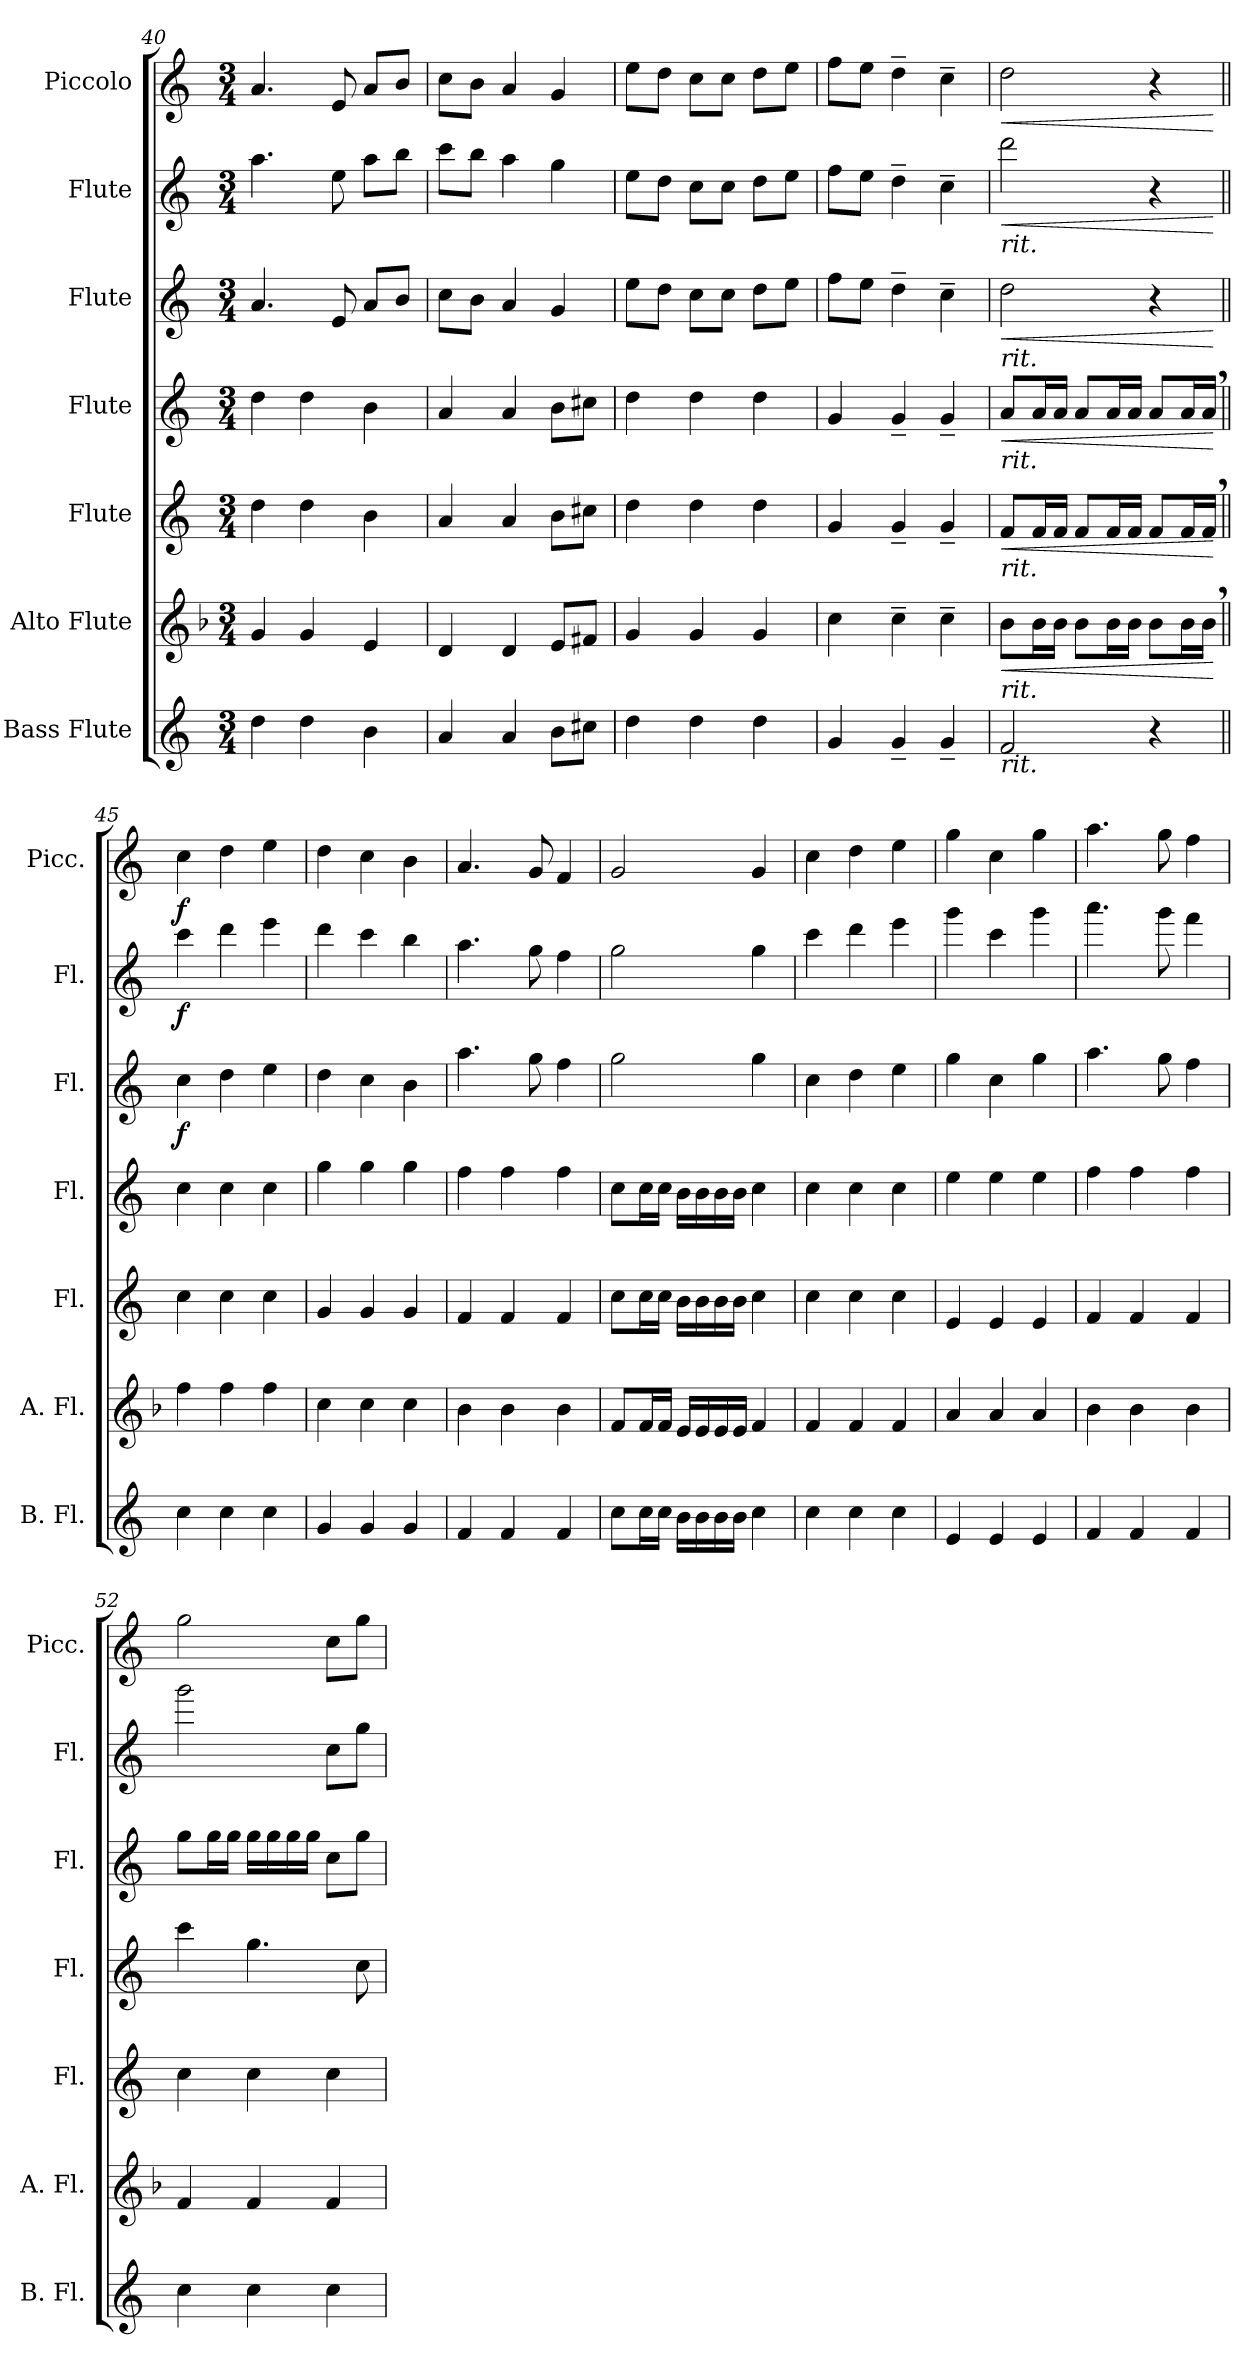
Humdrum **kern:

**kern	**kern	**dynam	**kern	**dynam	**kern	**dynam	**kern	**dynam	**kern	**dynam	**kern	**dynam
*part7	*part6	*part6	*part5	*part5	*part4	*part4	*part3	*part3	*part2	*part2	*part1	*part1
*staff7	*staff6	*staff6	*staff5	*staff5	*staff4	*staff4	*staff3	*staff3	*staff2	*staff2	*staff1	*staff1
*I"Bass Flute	*I"Alto Flute	*	*I"Flute	*	*I"Flute	*	*I"Flute	*	*I"Flute	*	*I"Piccolo	*
*I'B. Fl.	*I'A. Fl.	*	*I'Fl.	*	*I'Fl.	*	*I'Fl.	*	*I'Fl.	*	*I'Picc.	*
*clefG2	*clefG2	*	*clefG2	*	*clefG2	*	*clefG2	*	*clefG2	*	*clefG2	*
*ITrd7c12	*ITrd3c5	*	*	*	*	*	*	*	*	*	*ITrd-7c-12	*
*k[]	*k[]	*	*k[]	*	*k[]	*	*k[]	*	*k[]	*	*k[]	*
*M3/4	*M3/4	*	*M3/4	*	*M3/4	*	*M3/4	*	*M3/4	*	*M3/4	*
=40	=40	=40	=40	=40	=40	=40	=40	=40	=40	=40	=40	=40
4d\	4d/	.	4dd\	.	4dd\	.	4.a/	.	4.aa\	.	4.aa/	.
4d\	4d/	.	4dd\	.	4dd\	.	.	.	.	.	.	.
.	.	.	.	.	.	.	8e/	.	8ee\	.	8ee/	.
4B\	4B/	.	4b\	.	4b\	.	8a/L	.	8aa\L	.	8aa/L	.
.	.	.	.	.	.	.	8b/J	.	8bb\J	.	8bb/J	.
=41	=41	=41	=41	=41	=41	=41	=41	=41	=41	=41	=41	=41
4A/	4A/	.	4a/	.	4a/	.	8cc\L	.	8ccc\L	.	8ccc\L	.
.	.	.	.	.	.	.	8b\J	.	8bb\J	.	8bb\J	.
4A/	4A/	.	4a/	.	4a/	.	4a/	.	4aa\	.	4aa/	.
8B\L	8B/L	.	8b\L	.	8b\L	.	4g/	.	4gg\	.	4gg/	.
8c#X\J	8c#X/J	.	8cc#X\J	.	8cc#X\J	.	.	.	.	.	.	.
=42	=42	=42	=42	=42	=42	=42	=42	=42	=42	=42	=42	=42
4d\	4d/	.	4dd\	.	4dd\	.	8ee\L	.	8ee\L	.	8eee\L	.
.	.	.	.	.	.	.	8dd\J	.	8dd\J	.	8ddd\J	.
4d\	4d/	.	4dd\	.	4dd\	.	8cc\L	.	8cc\L	.	8ccc\L	.
.	.	.	.	.	.	.	8cc\J	.	8cc\J	.	8ccc\J	.
4d\	4d/	.	4dd\	.	4dd\	.	8dd\L	.	8dd\L	.	8ddd\L	.
.	.	.	.	.	.	.	8ee\J	.	8ee\J	.	8eee\J	.
!!LO:PB:g=z
=43	=43	=43	=43	=43	=43	=43	=43	=43	=43	=43	=43	=43
4G/	4g\	.	4g/	.	4g/	.	8ff\L	.	8ff\L	.	8fff\L	.
.	.	.	.	.	.	.	8ee\J	.	8ee\J	.	8eee\J	.
4G~/	4g~\	.	4g~/	.	4g~/	.	4dd~\	.	4dd~\	.	4ddd~\	.
4G~/	4g~\	.	4g~/	.	4g~/	.	4cc~\	.	4cc~\	.	4ccc~\	.
=44	=44	=44	=44	=44	=44	=44	=44	=44	=44	=44	=44	=44
*	*	*	*	*	*	*	*	*	*	*	*MM90	*
!	!	!	!	!	!	!	!	!	!	!	!LO:TX:b:i:t=rit.	!
!	!	!	!	!	!	!	!	!	!LO:TX:b:i:t=rit.	!	!	!
!	!	!	!	!	!	!	!LO:TX:b:i:t=rit.	!	!	!	!	!
!	!	!	!	!	!LO:TX:b:i:t=rit.	!	!	!	!	!	!	!
!	!	!	!LO:TX:b:i:t=rit.	!	!	!	!	!	!	!	!	!
!	!LO:TX:b:i:t=rit.	!	!	!	!	!	!	!	!	!	!	!
!LO:TX:b:i:t=rit.	!	!	!	!	!	!	!	!	!	!	!	!
!	!	!LO:HP:b	!	!LO:HP:b	!	!LO:HP:b	!	!LO:HP:b	!	!LO:HP:b	!	!LO:HP:b
*	*	*	*	*	*	*	*	*	*	*	*^	*
2F/	8f\L	<	8f/L	<	8a/L	<	2dd\	<	2ddd\	<	2ddd\	4ryy	<
.	16f\L	.	16f/L	.	16a/L	.	.	.	.	.	.	.	.
.	16f\JJ	.	16f/JJ	.	16a/JJ	.	.	.	.	.	.	.	.
*	*	*	*	*	*	*	*	*	*	*	*MM85	*	*
.	8f\L	.	8f/L	.	8a/L	.	.	.	.	.	.	2ryy	.
.	16f\L	.	16f/L	.	16a/L	.	.	.	.	.	.	.	.
.	16f\JJ	.	16f/JJ	.	16a/JJ	.	.	.	.	.	.	.	.
*	*	*	*	*	*	*	*	*	*	*	*MM80	*	*
4r	8f\L	.	8f/L	.	8a/L	.	4r	.	4r	.	4r	.	.
.	16f\L	.	16f/L	.	16a/L	.	.	.	.	.	.	.	.
.	16f,\JJ	.	16f,/JJ	.	16a,/JJ	.	.	.	.	.	.	.	.
.	.	[	.	[	.	[	.	[	.	[	.	.	[
*	*	*	*	*	*	*	*	*	*	*	*v	*v	*
=45||	=45||	=45||	=45||	=45||	=45||	=45||	=45||	=45||	=45||	=45||	=45||	=45||
*	*	*	*	*	*	*	*	*	*	*	*MM90	*
*	*	*	*	*	*	*	*	*	*	*	*^	*
!	!	!	!	!	!	!	!	!	!	!	!LO:TX:a:B:t=Grandioso	!	!
!	!	!	!	!	!	!	!	!LO:DY:b	!	!LO:DY:b	!	!	!LO:DY:b
*	*	*	*	*	*	*	*	*	*	*	*v	*v	*
4c\	4cc\	.	4cc\	.	4cc\	.	4cc\	f	4ccc\	f	4ccc\	f
4c\	4cc\	.	4cc\	.	4cc\	.	4dd\	.	4ddd\	.	4ddd\	.
4c\	4cc\	.	4cc\	.	4cc\	.	4ee\	.	4eee\	.	4eee\	.
=46	=46	=46	=46	=46	=46	=46	=46	=46	=46	=46	=46	=46
4G/	4g\	.	4g/	.	4gg\	.	4dd\	.	4ddd\	.	4ddd\	.
4G/	4g\	.	4g/	.	4gg\	.	4cc\	.	4ccc\	.	4ccc\	.
4G/	4g\	.	4g/	.	4gg\	.	4b\	.	4bb\	.	4bb\	.
=47	=47	=47	=47	=47	=47	=47	=47	=47	=47	=47	=47	=47
4F/	4f\	.	4f/	.	4ff\	.	4.aa\	.	4.aa\	.	4.aa/	.
4F/	4f\	.	4f/	.	4ff\	.	.	.	.	.	.	.
.	.	.	.	.	.	.	8gg\	.	8gg\	.	8gg/	.
4F/	4f\	.	4f/	.	4ff\	.	4ff\	.	4ff\	.	4ff/	.
=48	=48	=48	=48	=48	=48	=48	=48	=48	=48	=48	=48	=48
8c\L	8c/L	.	8cc\L	.	8cc\L	.	2gg\	.	2gg\	.	2gg/	.
16c\L	16c/L	.	16cc\L	.	16cc\L	.	.	.	.	.	.	.
16c\JJ	16c/JJ	.	16cc\JJ	.	16cc\JJ	.	.	.	.	.	.	.
16B\LL	16B/LL	.	16b\LL	.	16b\LL	.	.	.	.	.	.	.
16B\	16B/	.	16b\	.	16b\	.	.	.	.	.	.	.
16B\	16B/	.	16b\	.	16b\	.	.	.	.	.	.	.
16B\JJ	16B/JJ	.	16b\JJ	.	16b\JJ	.	.	.	.	.	.	.
4c\	4c/	.	4cc\	.	4cc\	.	4gg\	.	4gg\	.	4gg/	.
=49	=49	=49	=49	=49	=49	=49	=49	=49	=49	=49	=49	=49
4c\	4c/	.	4cc\	.	4cc\	.	4cc\	.	4ccc\	.	4ccc\	.
4c\	4c/	.	4cc\	.	4cc\	.	4dd\	.	4ddd\	.	4ddd\	.
4c\	4c/	.	4cc\	.	4cc\	.	4ee\	.	4eee\	.	4eee\	.
=50	=50	=50	=50	=50	=50	=50	=50	=50	=50	=50	=50	=50
4E/	4e/	.	4e/	.	4ee\	.	4gg\	.	4ggg\	.	4ggg\	.
4E/	4e/	.	4e/	.	4ee\	.	4cc\	.	4ccc\	.	4ccc\	.
4E/	4e/	.	4e/	.	4ee\	.	4gg\	.	4ggg\	.	4ggg\	.
!!LO:PB:g=z
=51	=51	=51	=51	=51	=51	=51	=51	=51	=51	=51	=51	=51
4F/	4f\	.	4f/	.	4ff\	.	4.aa\	.	4.aaa\	.	4.aaa\	.
4F/	4f\	.	4f/	.	4ff\	.	.	.	.	.	.	.
.	.	.	.	.	.	.	8gg\	.	8ggg\	.	8ggg\	.
4F/	4f\	.	4f/	.	4ff\	.	4ff\	.	4fff\	.	4fff\	.
=52	=52	=52	=52	=52	=52	=52	=52	=52	=52	=52	=52	=52
4c\	4c/	.	4cc\	.	4ccc\	.	8gg\L	.	2ggg\	.	2ggg\	.
.	.	.	.	.	.	.	16gg\L	.	.	.	.	.
.	.	.	.	.	.	.	16gg\JJ	.	.	.	.	.
4c\	4c/	.	4cc\	.	4.gg\	.	16gg\LL	.	.	.	.	.
.	.	.	.	.	.	.	16gg\	.	.	.	.	.
.	.	.	.	.	.	.	16gg\	.	.	.	.	.
.	.	.	.	.	.	.	16gg\JJ	.	.	.	.	.
4c\	4c/	.	4cc\	.	.	.	8cc\L	.	8cc\L	.	8ccc\L	.
.	.	.	.	.	8cc\	.	8gg\J	.	8gg\J	.	8ggg\J	.
=	=	=	=	=	=	=	=	=	=	=	=	=
*-	*-	*-	*-	*-	*-	*-	*-	*-	*-	*-	*-	*-
